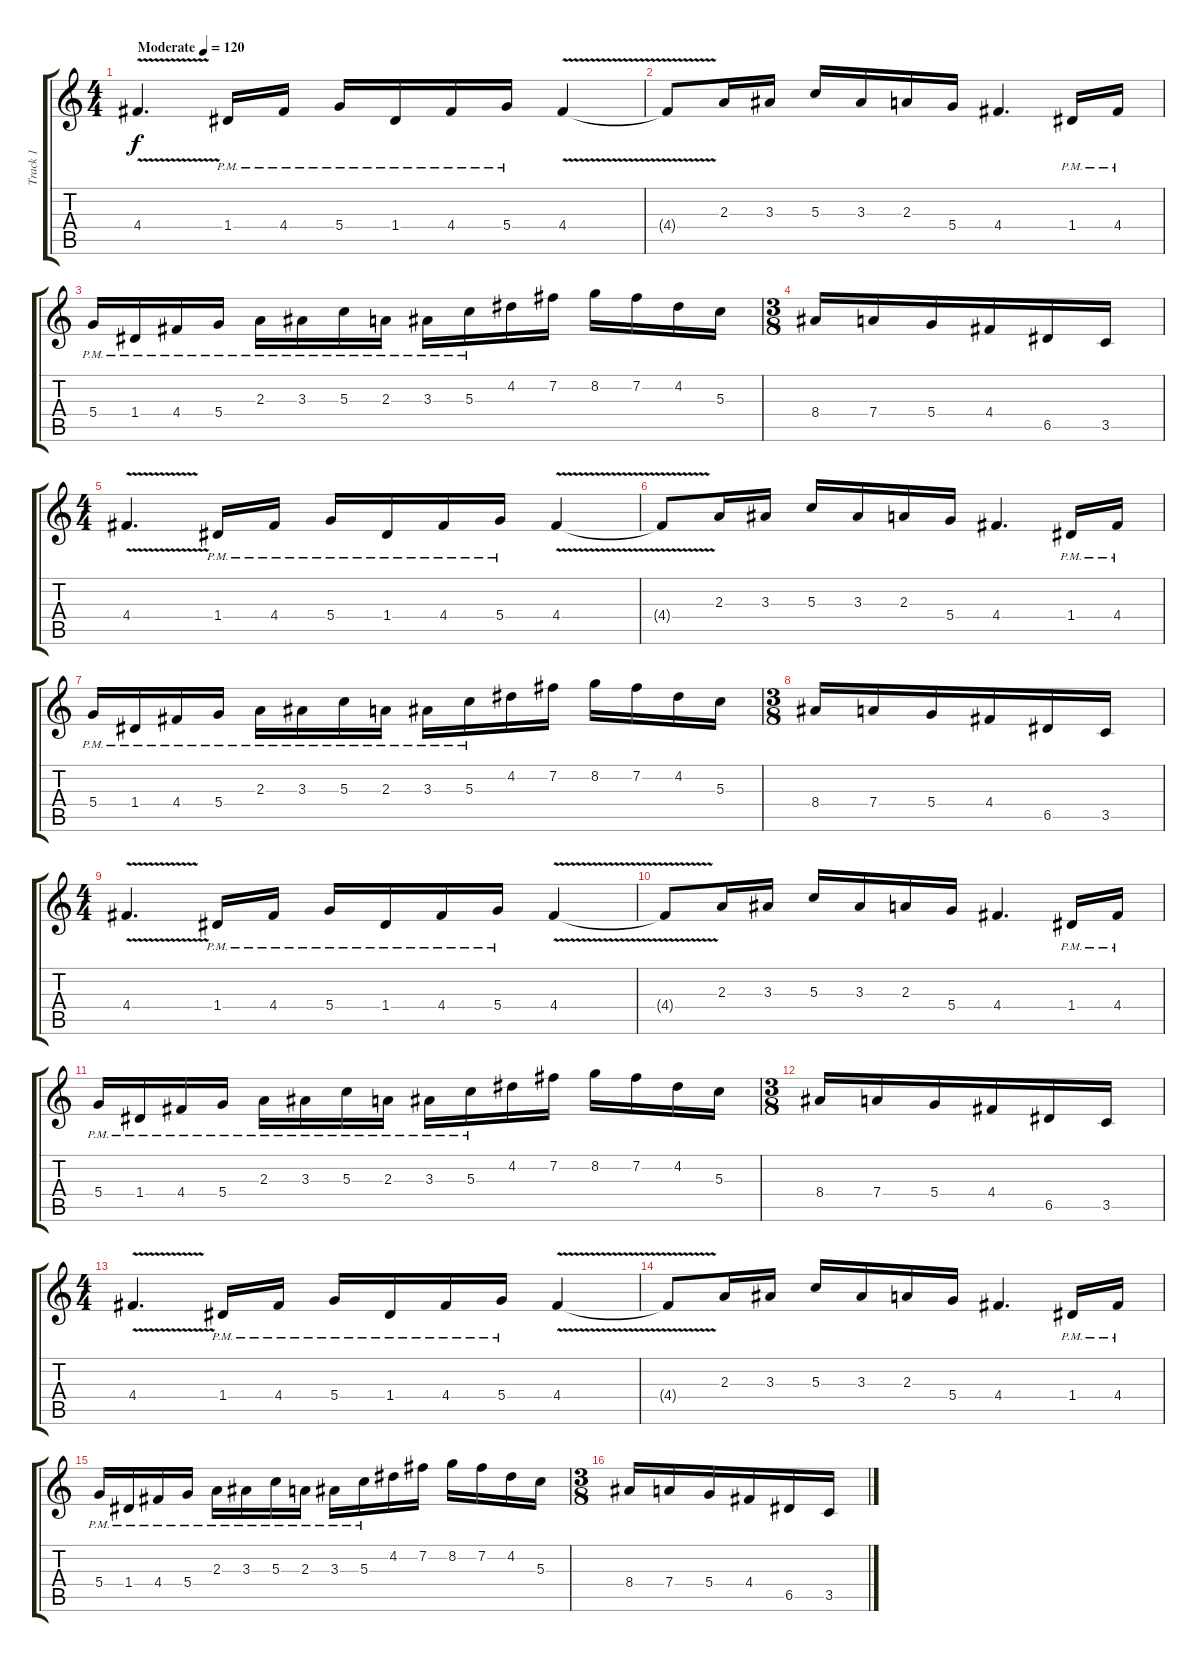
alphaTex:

\track ("Track 1" "Track 1") {instrument distortionguitar}
\staff {score tabs}
\tuning (E4 B3 G3 D3 A2 E2) {hide}
\ts (4 4)
\tempo (120 "Moderate")
\clef g2
\ks c
4.4{v}.4{d dy f instrument distortionguitar} 1.4{pm}.16 4.4{pm}.16 5.4{pm}.16 1.4{pm}.16 4.4{pm}.16 5.4{pm}.16 4.4{v}.4 |
4.4{t}.8 2.3.16 3.3.16 5.3.16 3.3.16 2.3.16 5.4.16 4.4.4{d} 1.4{pm}.16 4.4{pm}.16 |
5.4{pm}.16 1.4{pm}.16 4.4{pm}.16 5.4{pm}.16 2.3{pm}.16 3.3{pm}.16 5.3{pm}.16 2.3{pm}.16 3.3{pm}.16 5.3{pm}.16 4.2.16 7.2.16 8.2.16 7.2.16 4.2.16 5.3.16 |
\ts (3 8)
8.4.16 7.4.16 5.4.16 4.4.16 6.5.16 3.5.16 |
\ts (4 4)
4.4{v}.4{d} 1.4{pm}.16 4.4{pm}.16 5.4{pm}.16 1.4{pm}.16 4.4{pm}.16 5.4{pm}.16 4.4{v}.4 |
4.4{t}.8 2.3.16 3.3.16 5.3.16 3.3.16 2.3.16 5.4.16 4.4.4{d} 1.4{pm}.16 4.4{pm}.16 |
5.4{pm}.16 1.4{pm}.16 4.4{pm}.16 5.4{pm}.16 2.3{pm}.16 3.3{pm}.16 5.3{pm}.16 2.3{pm}.16 3.3{pm}.16 5.3{pm}.16 4.2.16 7.2.16 8.2.16 7.2.16 4.2.16 5.3.16 |
\ts (3 8)
8.4.16 7.4.16 5.4.16 4.4.16 6.5.16 3.5.16 |
\ts (4 4)
4.4{v}.4{d} 1.4{pm}.16 4.4{pm}.16 5.4{pm}.16 1.4{pm}.16 4.4{pm}.16 5.4{pm}.16 4.4{v}.4 |
4.4{t}.8 2.3.16 3.3.16 5.3.16 3.3.16 2.3.16 5.4.16 4.4.4{d} 1.4{pm}.16 4.4{pm}.16 |
5.4{pm}.16 1.4{pm}.16 4.4{pm}.16 5.4{pm}.16 2.3{pm}.16 3.3{pm}.16 5.3{pm}.16 2.3{pm}.16 3.3{pm}.16 5.3{pm}.16 4.2.16 7.2.16 8.2.16 7.2.16 4.2.16 5.3.16 |
\ts (3 8)
8.4.16 7.4.16 5.4.16 4.4.16 6.5.16 3.5.16 |
\ts (4 4)
4.4{v}.4{d} 1.4{pm}.16 4.4{pm}.16 5.4{pm}.16 1.4{pm}.16 4.4{pm}.16 5.4{pm}.16 4.4{v}.4 |
4.4{t}.8 2.3.16 3.3.16 5.3.16 3.3.16 2.3.16 5.4.16 4.4.4{d} 1.4{pm}.16 4.4{pm}.16 |
5.4{pm}.16 1.4{pm}.16 4.4{pm}.16 5.4{pm}.16 2.3{pm}.16 3.3{pm}.16 5.3{pm}.16 2.3{pm}.16 3.3{pm}.16 5.3{pm}.16 4.2.16 7.2.16 8.2.16 7.2.16 4.2.16 5.3.16 |
\ts (3 8)
8.4.16 7.4.16 5.4.16 4.4.16 6.5.16 3.5.16
